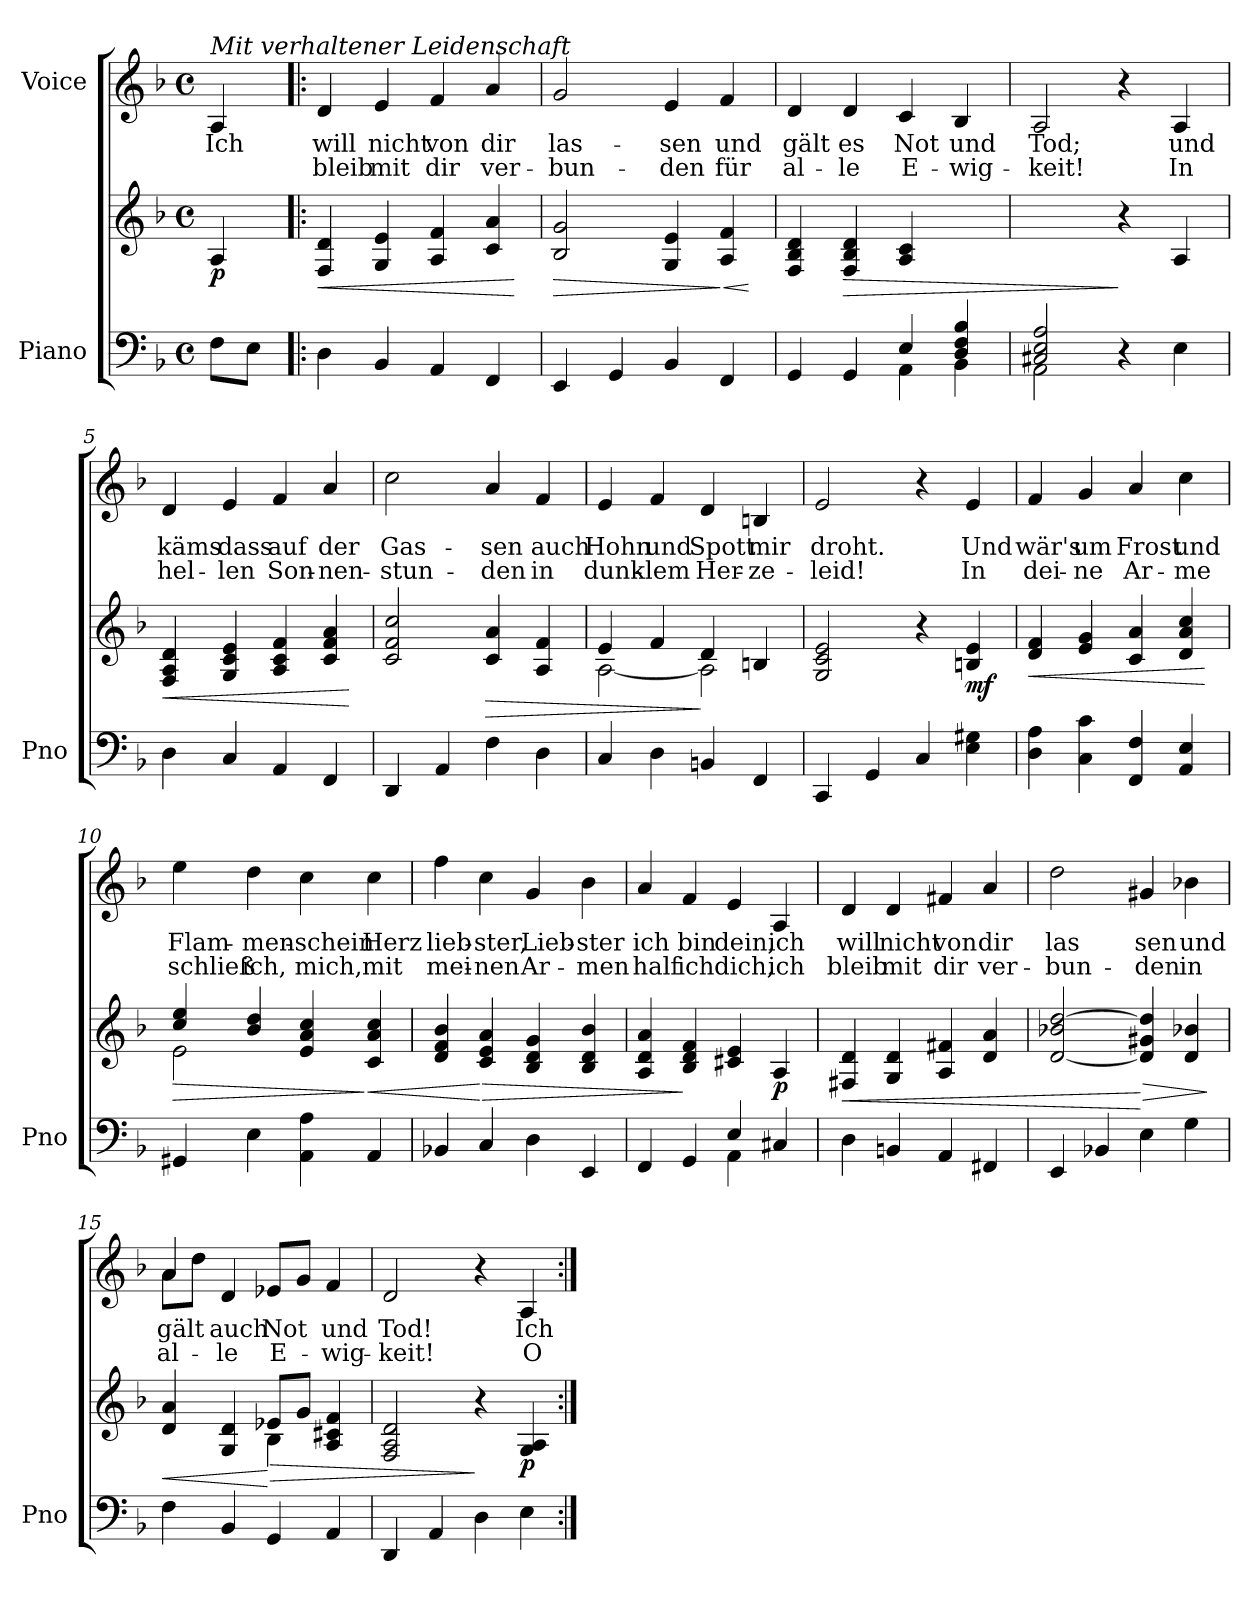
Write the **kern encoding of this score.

**kern	**kern	**dynam	**kern	**text	**text
*part2	*part2	*part2	*part1	*part1	*part1
*staff3	*staff2	*staff2/3	*staff1	*staff1	*staff1
*I"Piano	*	*	*I"Voice	*	*
*I'Pno	*	*	*	*	*
*clefF4	*clefG2	*	*clefG2	*	*
*k[b-]	*k[b-]	*	*k[b-]	*	*
*M4/4	*M4/4	*	*M4/4	*	*
*met(c)	*met(c)	*	*met(c)	*	*
=	=	=	=	=	=
!	!	!	!LO:TX:i:t=Mit verhaltener Leidenschaft	!	!
!	!	!LO:DY:b	!	!	!
8F\L	4A/	p	4A/	Ich	.
8E\J	.	.	.	.	.
=1!|:	=1!|:	=1!|:	=1!|:	=1!|:	=1!|:
!	!	!LO:HP:b	!	!	!
4D\	4F/ 4d/	<	4d/	will	bleib
4BB-/	4G/ 4e/	.	4e/	nicht	mit
4AA/	4A/ 4f/	.	4f/	von	dir
4FF/	4c/ 4a/	.	4a/	dir	ver-
.	.	[	.	.	.
=2	=2	=2	=2	=2	=2
!	!	!LO:HP:b	!	!	!
4EE/	2B-/ 2g/	>	2g/	las-	-bun-
4GG/	.	.	.	.	.
4BB-/	4G/ 4e/	.	4e/	-sen	-den
!	!	!LO:HP:n=1:b	!	!	!
4FF/	4A/ 4f/	] <	4f/	und	für
.	.	[	.	.	.
=3	=3	=3	=3	=3	=3
*^	*	*	*	*	*
4GG/	2ryy	4F/ 4B-/ 4d/	.	4d/	gält	al-
!	!	!	!LO:HP:b	!	!	!
4GG/	.	4F/ 4B-/ 4d/	>	4d/	es	-le
4E/	4AA\	4A/ 4c/	.	4c/	Not	E-
4D/ 4F/ 4B-/	4BB-\	4ryy	.	4B-/	und	-wig-
=4	=4	=4	=4	=4	=4	=4
2C#X/ 2E/ 2A/	2AA\	2ryy	.	2A/	Tod;	-keit!
2ryy	4r	4r	]	4r	.	.
.	4E\	4A/	.	4A/	und	In
=5	=5	=5	=5	=5	=5	=5
!	!	!	!LO:HP:b	!	!	!
*v	*v	*	*	*	*	*
4D\	4F/ 4A/ 4d/	<	4d/	käms	hel-
4C/	4G/ 4c/ 4e/	.	4e/	dass	-len
4AA/	4A/ 4c/ 4f/	.	4f/	auf	Son-
4FF/	4c/ 4f/ 4a/	.	4a/	der	-nen-
.	.	[	.	.	.
=6	=6	=6	=6	=6	=6
4DD/	2c/ 2f/ 2cc/	.	2cc\	Gas-	-stun-
4AA/	.	.	.	.	.
!	!	!LO:HP:b	!	!	!
4F\	4c/ 4a/	>	4a/	-sen	-den
4D\	4A/ 4f/	.	4f/	auch	in
=7	=7	=7	=7	=7	=7
*	*^	*	*	*	*
4C/	4e/	[2A\	.	4e/	Hohn	dunk-
4D\	4f/	.	.	4f/	und	-lem
4BBn/	4d/	2A\]	]	4d/	Spott	Her-
4FF/	4Bn/	.	.	4Bn/	mir	-ze-
*	*v	*v	*	*	*	*
=8	=8	=8	=8	=8	=8
4CC/	2G/ 2c/ 2e/	.	2e/	droht.	-leid!
4GG/	.	.	.	.	.
4C/	4r	.	4r	.	.
!	!	!LO:DY:b	!	!	!
4E\ 4G#X\	4Bn/ 4e/	mf	4e/	Und	In
=9	=9	=9	=9	=9	=9
!	!	!LO:HP:b	!	!	!
4D\ 4A\	4d/ 4f/	<	4f/	wär's	dei-
4C\ 4c\	4e/ 4g/	.	4g/	um	-ne
4FF/ 4F/	4c/ 4a/	.	4a/	Frost	Ar-
4AA/ 4E/	4d/ 4a/ 4cc/	.	4cc\	und	-me
.	.	[	.	.	.
=10	=10	=10	=10	=10	=10
!	!	!LO:HP:b	!	!	!
*	*^	*	*	*	*
4GG#X/	4cc/ 4ee/	2e\	>	4ee\	Flam-	schließ
4E\	4b-/ 4dd/	.	.	4dd\	-men-	ich,
4AA\ 4A\	4e/ 4a/ 4cc/	2ryy	.	4cc\	-schein	mich,
!	!	!	!LO:HP:n=1:b	!	!	!
4AA/	4c/ 4a/ 4cc/	.	] <	4cc\	Herz	mit
*	*v	*v	*	*	*	*
=11	=11	=11	=11	=11	=11
4BB-X/	4d/ 4f/ 4b-/	.	4ff\	lieb-	mei-
!	!	!LO:HP:n=1:b	!	!	!
4C/	4c/ 4e/ 4a/	[ >	4cc\	-ster,	-nen
4D\	4B-/ 4d/ 4g/	.	4g/	Lieb-	Ar-
4EE/	4B-/ 4d/ 4b-/	.	4b-\	-ster	-men
=12	=12	=12	=12	=12	=12
*^	*	*	*	*	*
4FF/	2ryy	4A/ 4d/ 4a/	.	4a/	ich	half
4GG/	.	4B-/ 4d/ 4f/	]	4f/	bin	ich
4E/	4AA\	4c#X/ 4e/	.	4e/	dein,	dich,
!	!	!	!LO:DY:b	!	!	!
4C#X/	4ryy	4A/	p	4A/	ich	ich
=13	=13	=13	=13	=13	=13	=13
!	!	!	!LO:HP:b	!	!	!
*v	*v	*	*	*	*	*
4D\	4F#X/ 4d/	<	4d/	will	bleib
4BBn/	4G/ 4d/	.	4d/	nicht	mit
4AA/	4A/ 4f#X/	.	4f#X/	von	dir
4FF#X/	4d/ 4a/	.	4a/	dir	ver-
=14	=14	=14	=14	=14	=14
4EE/	[2d/ 2b-X/ [2dd/	.	2dd\	las	-bun-
4BB-X/	.	.	.	.	.
!	!	!LO:HP:n=1:b	!	!	!
4E\	4d/] 4g#X/ 4dd/]	[ >	4g#X/	sen	-den
4G\	4d/ 4b-X/	.	4b-X\	und	in
.	.	]	.	.	.
=15	=15	=15	=15	=15	=15
!	!	!LO:HP:b	!	!	!
*	*^	*	*^	*	*
4F\	4d/ 4a/	2ryy	<	4a/	8a\L	gält	al-
.	.	.	.	.	8dd\J	.	.
4BB-/	4G/ 4d/	.	.	4d/	4ryy	auch	-le
!	!	!	!LO:HP:n=1:b	!	!	!	!
4GG/	8e-X/L	4B-\	[ >	8e-X/L	2ryy	Not	E-
.	8g/J	.	.	8g/J	.	.	.
4AA/	4A/ 4c#X/ 4f/	4ryy	.	4f/	.	und	-wig-
*	*v	*v	*	*	*	*	*
*	*	*	*v	*v	*	*
=16	=16	=16	=16	=16	=16
4DD/	2F/ 2A/ 2d/	.	2d/	Tod!	-keit!
4AA/	.	.	.	.	.
4D\	4r	]	4r	.	.
!	!	!LO:DY:b	!	!	!
4E\	4G/ 4A/	p	4A/	Ich	O
=:|!	=:|!	=:|!	=:|!	=:|!	=:|!
*-	*-	*-	*-	*-	*-
